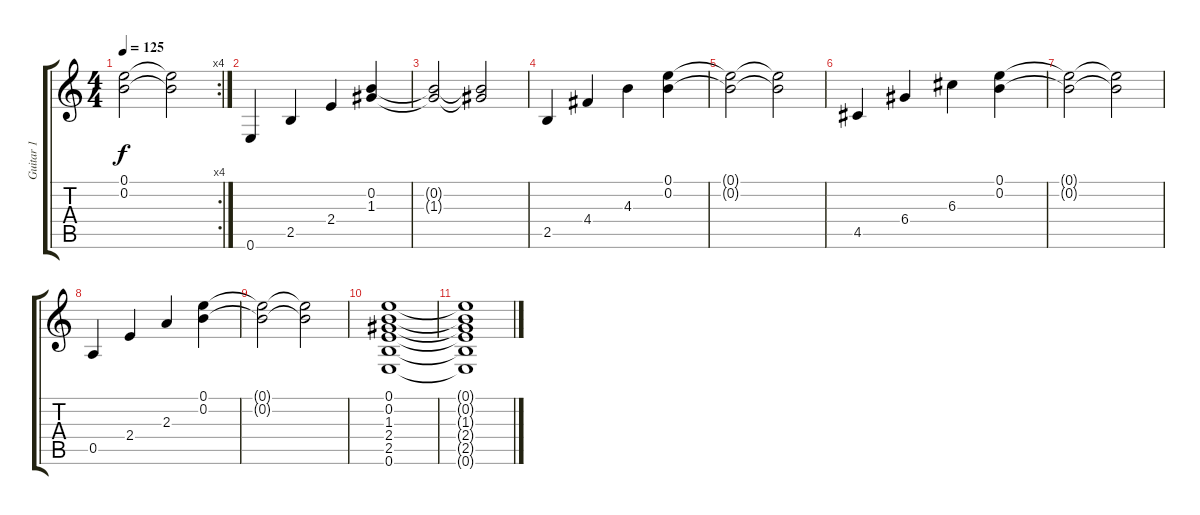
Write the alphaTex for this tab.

\track ("Guitar 1" "Guitar 1") {instrument acousticguitarsteel}
\staff {score tabs}
\tuning (E4 B3 G3 D3 A2 E2) {hide}
\rc 4
\ts (4 4)
\tempo 125
\clef g2
\ks c
(0.1{t} 0.2{t}).2{dy f} (0.1{t} 0.2{t}).2 |
0.6.4 2.5.4 2.4.4 (0.2 1.3).4 |
(0.2{t} 1.3{t}).2 (0.2{t} 1.3{t}).2 |
2.5.4 4.4.4 4.3.4 (0.1 0.2).4 |
(0.1{t} 0.2{t}).2 (0.1{t} 0.2{t}).2 |
4.5.4 6.4.4 6.3.4 (0.1 0.2).4 |
(0.1{t} 0.2{t}).2 (0.1{t} 0.2{t}).2 |
0.5.4 2.4.4 2.3.4 (0.1 0.2).4 |
(0.1{t} 0.2{t}).2 (0.1{t} 0.2{t}).2 |
(0.1 0.2 1.3 2.4 2.5 0.6).1 |
(0.1{t} 0.2{t} 1.3{t} 2.4{t} 2.5{t} 0.6{t}).1
